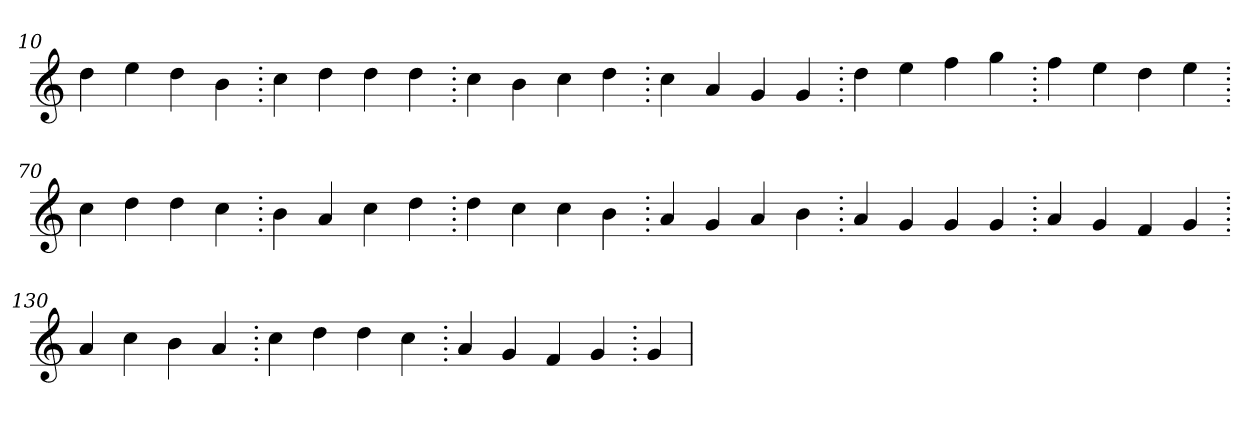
**kern
*part1
*staff1
*clefG2
=10.
4dd
4ee
4dd
4b
=20.
4cc
4dd
4dd
4dd
=30.
4cc
4b
4cc
4dd
=40.
4cc
4a
4g
4g
=50.
4dd
4ee
4ff
4gg
=60.
4ff
4ee
4dd
4ee
=70.
4cc
4dd
4dd
4cc
=80.
4b
4a
4cc
4dd
=90.
4dd
4cc
4cc
4b
=100.
4a
4g
4a
4b
=110.
4a
4g
4g
4g
=120.
4a
4g
4f
4g
=130.
4a
4cc
4b
4a
=140.
4cc
4dd
4dd
4cc
=150.
4a
4g
4f
4g
=160.
4g
=
*-
